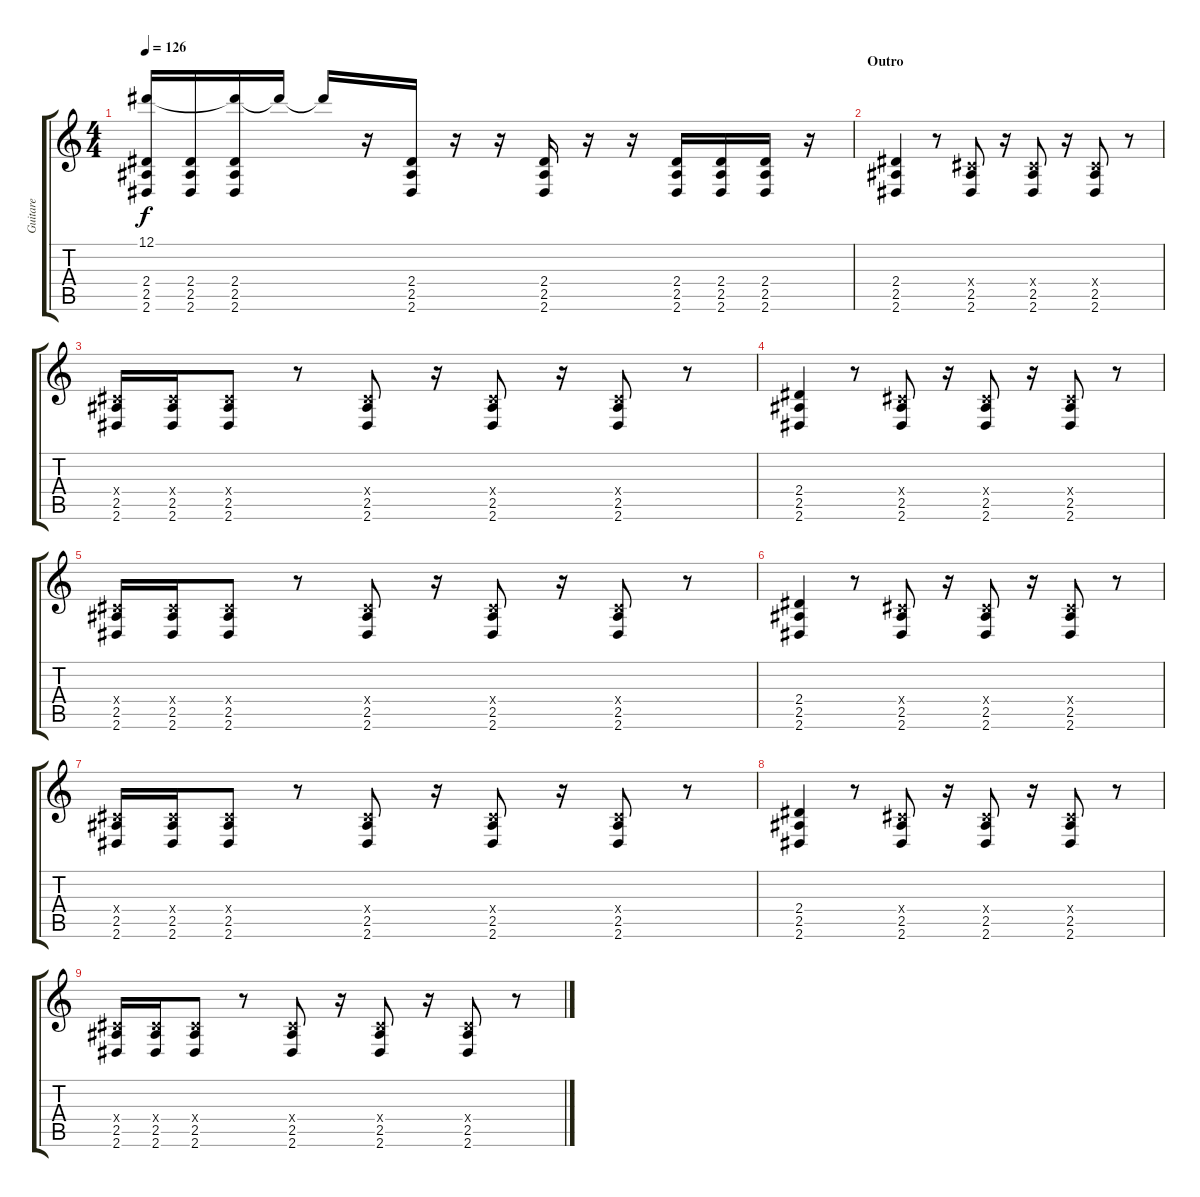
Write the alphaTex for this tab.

\track ("Guitare" "Guitare") {instrument overdrivenguitar}
\staff {score tabs}
\tuning (Eb4 Bb3 Gb3 Db3 Ab2 Db2) {hide}
\ts (4 4)
\tempo 126
\clef g2
\ks c
(12.1 2.4 2.5 2.6).16{dy f} (2.4 2.5 2.6).16 (12.1{t} 2.4 2.5 2.6).16 12.1{t}.16 12.1{t}.16 r.16 (2.4 2.5 2.6).16 r.16 r.16 (2.4 2.5 2.6).16 r.16 r.16 (2.4 2.5 2.6).16 (2.4 2.5 2.6).16 (2.4 2.5 2.6).16 r.16 |
\section ("" "Outro")
(2.4 2.5 2.6).4 r.8 (0.4{x} 2.5 2.6).8 r.16 (0.4{x} 2.5 2.6).8 r.16 (0.4{x} 2.5 2.6).8 r.8 |
(0.4{x} 2.5 2.6).16 (0.4{x} 2.5 2.6).16 (0.4{x} 2.5 2.6).8 r.8 (0.4{x} 2.5 2.6).8 r.16 (0.4{x} 2.5 2.6).8 r.16 (0.4{x} 2.5 2.6).8 r.8 |
(2.4 2.5 2.6).4 r.8 (0.4{x} 2.5 2.6).8 r.16 (0.4{x} 2.5 2.6).8 r.16 (0.4{x} 2.5 2.6).8 r.8 |
(0.4{x} 2.5 2.6).16 (0.4{x} 2.5 2.6).16 (0.4{x} 2.5 2.6).8 r.8 (0.4{x} 2.5 2.6).8 r.16 (0.4{x} 2.5 2.6).8 r.16 (0.4{x} 2.5 2.6).8 r.8 |
(2.4 2.5 2.6).4 r.8 (0.4{x} 2.5 2.6).8 r.16 (0.4{x} 2.5 2.6).8 r.16 (0.4{x} 2.5 2.6).8 r.8 |
(0.4{x} 2.5 2.6).16 (0.4{x} 2.5 2.6).16 (0.4{x} 2.5 2.6).8 r.8 (0.4{x} 2.5 2.6).8 r.16 (0.4{x} 2.5 2.6).8 r.16 (0.4{x} 2.5 2.6).8 r.8 |
(2.4 2.5 2.6).4 r.8 (0.4{x} 2.5 2.6).8 r.16 (0.4{x} 2.5 2.6).8 r.16 (0.4{x} 2.5 2.6).8 r.8 |
(0.4{x} 2.5 2.6).16 (0.4{x} 2.5 2.6).16 (0.4{x} 2.5 2.6).8 r.8 (0.4{x} 2.5 2.6).8 r.16 (0.4{x} 2.5 2.6).8 r.16 (0.4{x} 2.5 2.6).8 r.8
